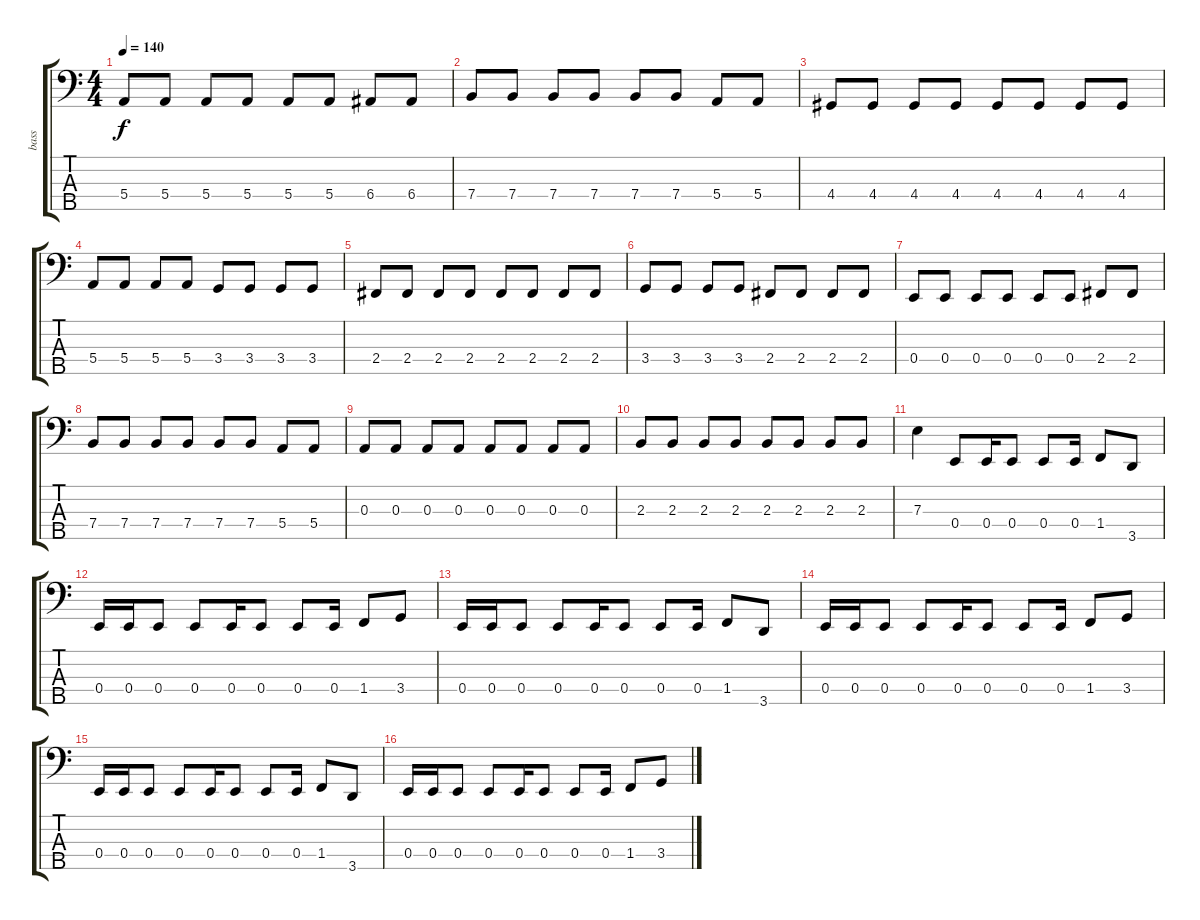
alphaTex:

\track ("bass" "bass") {instrument electricbassfinger}
\staff {score tabs}
\tuning (G2 D2 A1 E1 B0) {hide}
\ts (4 4)
\tempo 140
\clef f4
\ks c
5.4.8{dy f} 5.4.8 5.4.8 5.4.8 5.4.8 5.4.8 6.4.8 6.4.8 |
7.4.8 7.4.8 7.4.8 7.4.8 7.4.8 7.4.8 5.4.8 5.4.8 |
4.4.8 4.4.8 4.4.8 4.4.8 4.4.8 4.4.8 4.4.8 4.4.8 |
5.4.8 5.4.8 5.4.8 5.4.8 3.4.8 3.4.8 3.4.8 3.4.8 |
2.4.8 2.4.8 2.4.8 2.4.8 2.4.8 2.4.8 2.4.8 2.4.8 |
3.4.8 3.4.8 3.4.8 3.4.8 2.4.8 2.4.8 2.4.8 2.4.8 |
0.4.8 0.4.8 0.4.8 0.4.8 0.4.8 0.4.8 2.4.8 2.4.8 |
7.4.8 7.4.8 7.4.8 7.4.8 7.4.8 7.4.8 5.4.8 5.4.8 |
0.3.8 0.3.8 0.3.8 0.3.8 0.3.8 0.3.8 0.3.8 0.3.8 |
2.3.8 2.3.8 2.3.8 2.3.8 2.3.8 2.3.8 2.3.8 2.3.8 |
7.3.4 0.4.8 0.4.16 0.4.8 0.4.8 0.4.16 1.4.8 3.5.8 |
0.4.16 0.4.16 0.4.8 0.4.8 0.4.16 0.4.8 0.4.8 0.4.16 1.4.8 3.4.8 |
0.4.16 0.4.16 0.4.8 0.4.8 0.4.16 0.4.8 0.4.8 0.4.16 1.4.8 3.5.8 |
0.4.16 0.4.16 0.4.8 0.4.8 0.4.16 0.4.8 0.4.8 0.4.16 1.4.8 3.4.8 |
0.4.16 0.4.16 0.4.8 0.4.8 0.4.16 0.4.8 0.4.8 0.4.16 1.4.8 3.5.8 |
0.4.16 0.4.16 0.4.8 0.4.8 0.4.16 0.4.8 0.4.8 0.4.16 1.4.8 3.4.8
